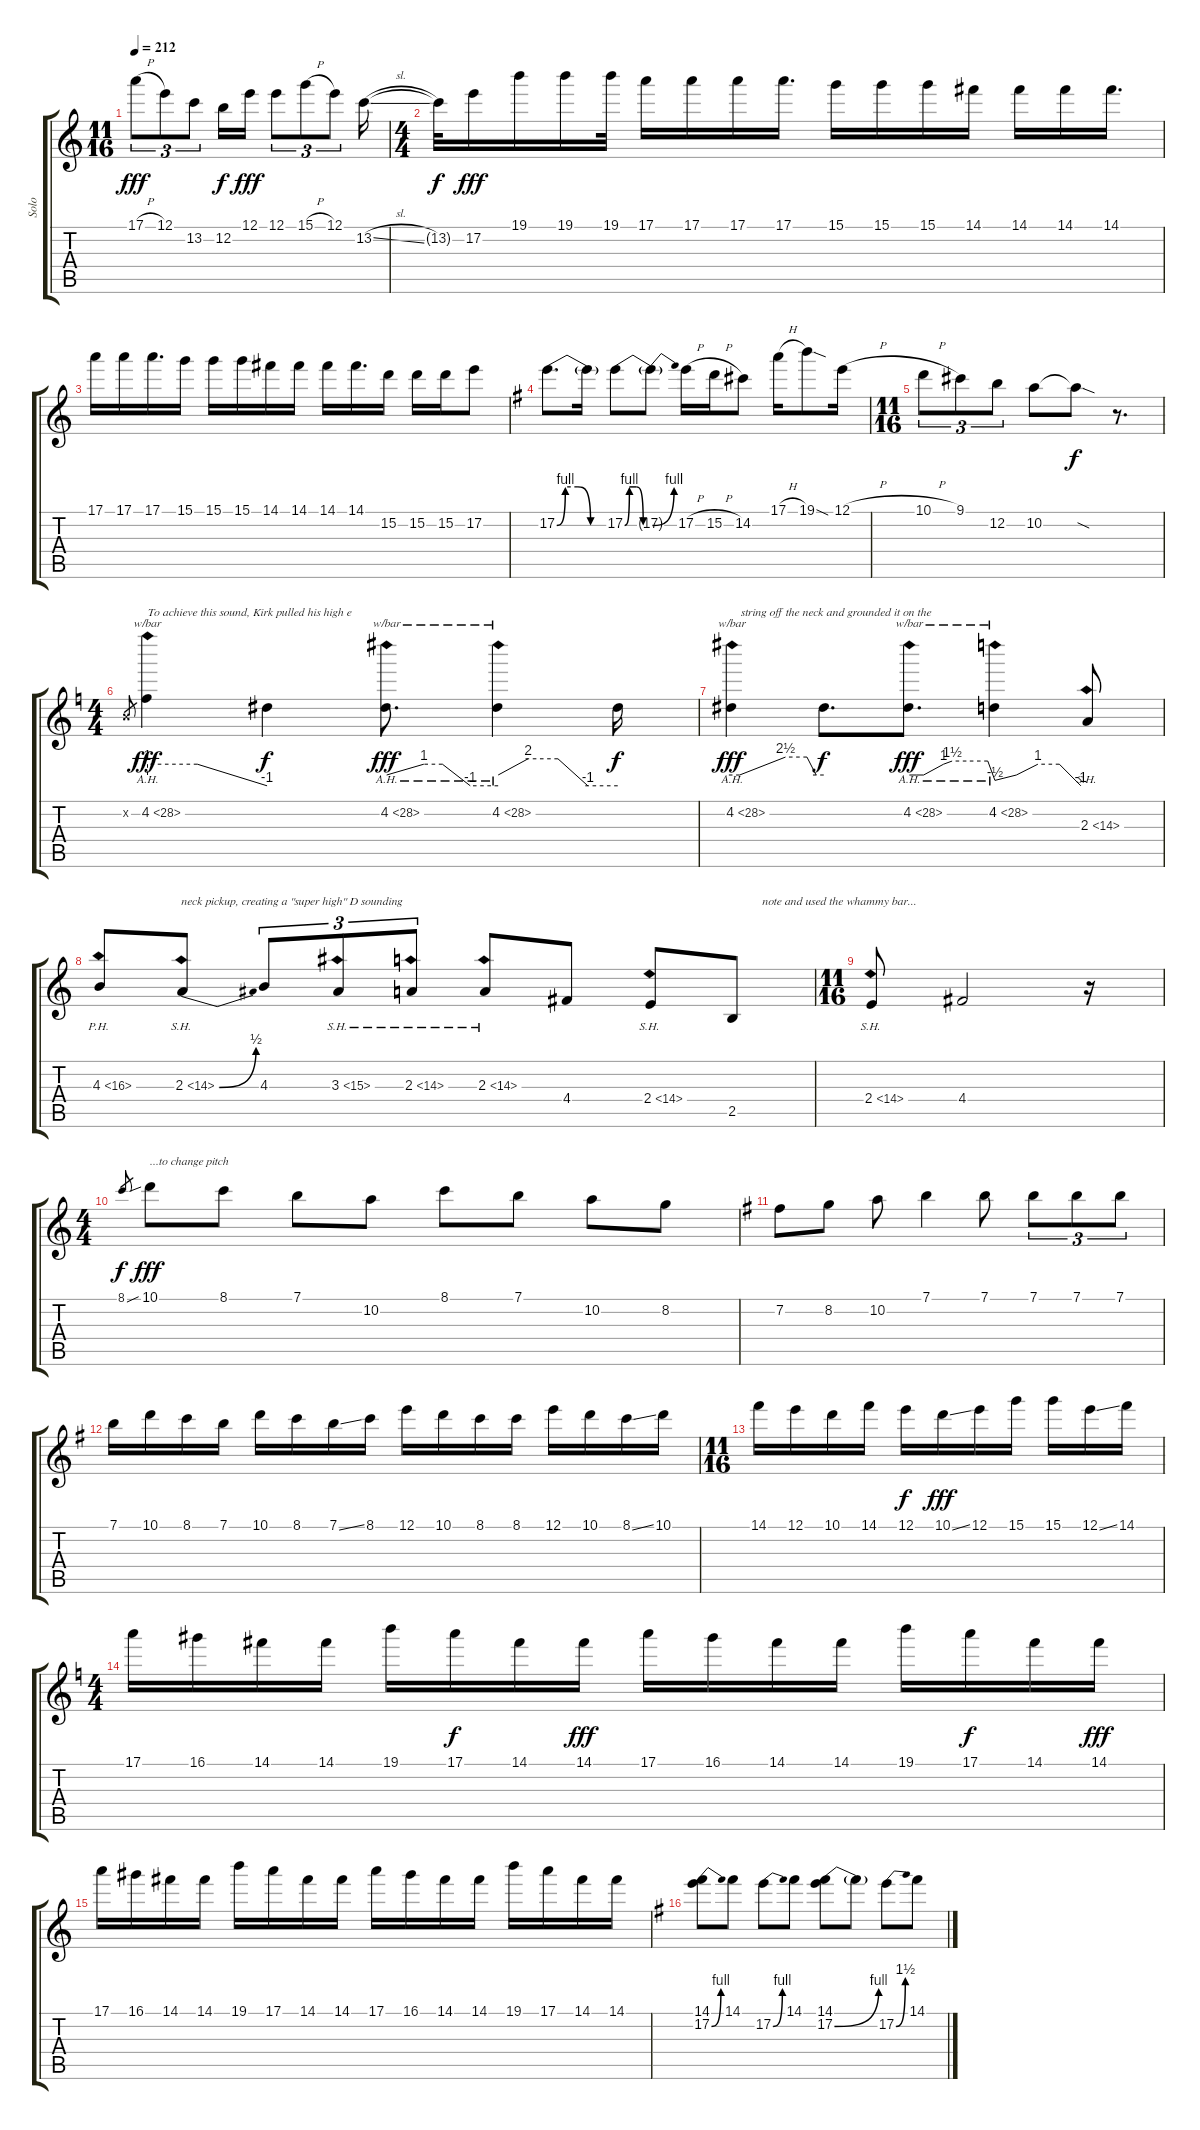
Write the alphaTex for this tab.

\track ("Solo" "Solo") {instrument distortionguitar}
\staff {score tabs}
\tuning (E4 B3 G3 D3 A2 E2) {hide}
\ts (11 16)
\tempo 212
\clef g2
\ks c
17.1{h}.8{tu (3 2) dy fff} 12.1.8{tu (3 2)} 13.2.8{tu (3 2)} 12.2.16{dy f} 12.1.16{dy fff} 12.1.8{tu (3 2)} 15.1{h}.8{tu (3 2)} 12.1.8{tu (3 2)} 13.2{sl}.16 |
\ts (4 4)
13.2{t}.32{dy f} 17.2.16{dy fff} 19.1.16 19.1.16 19.1.32 17.1.16 17.1.16 17.1.16 17.1.16{d} 15.1.16 15.1.16 15.1.16 14.1.16 14.1.16 14.1.16 14.1.16{d} |
17.1.16 17.1.16 17.1.16{d} 15.1.16 15.1.16 15.1.16 14.1.16 14.1.16 14.1.16 14.1.16{d} 15.2.16 15.2.16 15.2.16 17.2.8 |
\ks g
17.2{be (custom 0 0 10 4 25 4 40 0 60 0)}.8{d} 17.2{t}.16 17.2{be (custom 0 0 10 4 25 4 40 0 60 0)}.8 17.2{be (bend 0 0 60 4) t}.8 17.2{h}.16 15.2{h}.16 14.2.8 17.1{h}.16 19.1{sod}.8 12.1{h}.16 |
\ts (11 16)
10.1{h}.8{tu (3 2)} 9.1.8{tu (3 2)} 12.2.8{tu (3 2)} 10.2.8 10.2{sod t}.8{dy f} r.8{d} |
\ts (4 4)
\ks c
0.2{x}.8{gr} 4.2{ah 24}.4{tbe (custom default 0 4 25 4 60 -4) txt "To achieve this sound, Kirk pulled his high e" dy fff} 4.2{t}.4{dy f} 4.2{ah 24}.8{d tbe (custom default 0 0 20 4 30 4 45 -4 60 -4) dy fff} 4.2{ah 24}.4{tbe (custom default 0 0 15 8 30 8 45 -4 60 -4)} 4.2{t}.16{dy f} |
4.2{ah 24}.4{tbe (custom default 0 0 5 0 35 10 49 10 55 0 60 0) txt "   string off the neck and grounded it on the" dy fff} 4.2{t}.8{d dy f} 4.2{ah 24}.8{d tbe (custom default 0 0 5 0 10 0 24 4 30 6 40 6 55 6 60 -2) dy fff} 4.2{ah 24}.4{tbe (custom default 0 -2 15 0 30 4 45 4 60 -4)} 2.3{sh 12}.8 |
4.3{ph 12}.8 2.3{be (bend 0 0 60 2) sh 12}.8{txt "neck pickup, creating a \"super high\" D sounding"} 4.3.8{tu (3 2)} 3.3{sh 12}.8{tu (3 2)} 2.3{sh 12}.8{tu (3 2)} 2.3{sh 12}.8 4.4.8 2.4{sh 12}.8 2.5.8{txt "          note and used the whammy bar..."} |
\ts (11 16)
2.4{sh 12}.8 4.4.2 r.16 |
\ts (4 4)
8.1.8{gr dy f} 10.1{sib}.8{txt "...to change pitch" dy fff} 8.1.8 7.1.8 10.2.8 8.1.8 7.1.8 10.2.8 8.2.8 |
\ks g
7.2.8 8.2.8 10.2.8 7.1.4 7.1.8 7.1.8{tu (3 2)} 7.1.8{tu (3 2)} 7.1.8{tu (3 2)} |
7.1.16 10.1.16 8.1.16 7.1.16 10.1.16 8.1.16 7.1{ss}.16 8.1.16 12.1.16 10.1.16 8.1.16 8.1.16 12.1.16 10.1.16 8.1{ss}.16 10.1.16 |
\ts (11 16)
14.1.16 12.1.16 10.1.16 14.1.16 12.1.16{dy f} 10.1{ss}.16{dy fff} 12.1.16 15.1.16 15.1.16 12.1{ss}.16 14.1.16 |
\ts (4 4)
\ks c
17.1.16 16.1.16 14.1.16 14.1.16 19.1.16 17.1.16{dy f} 14.1.16 14.1.16{dy fff} 17.1.16 16.1.16 14.1.16 14.1.16 19.1.16 17.1.16{dy f} 14.1.16 14.1.16{dy fff} |
17.1.16 16.1.16 14.1.16 14.1.16 19.1.16 17.1.16 14.1.16 14.1.16 17.1.16 16.1.16 14.1.16 14.1.16 19.1.16 17.1.16 14.1.16 14.1.16 |
\ks g
(14.1 17.2{be (bend 0 0 60 4)}).8 14.1.8 17.2{be (bend 0 0 60 4)}.8 14.1.8 (14.1 17.2{be (bend 0 0 60 4)}).8 17.2{t}.8 17.2{be (bend 0 0 60 6)}.8 14.1.8
